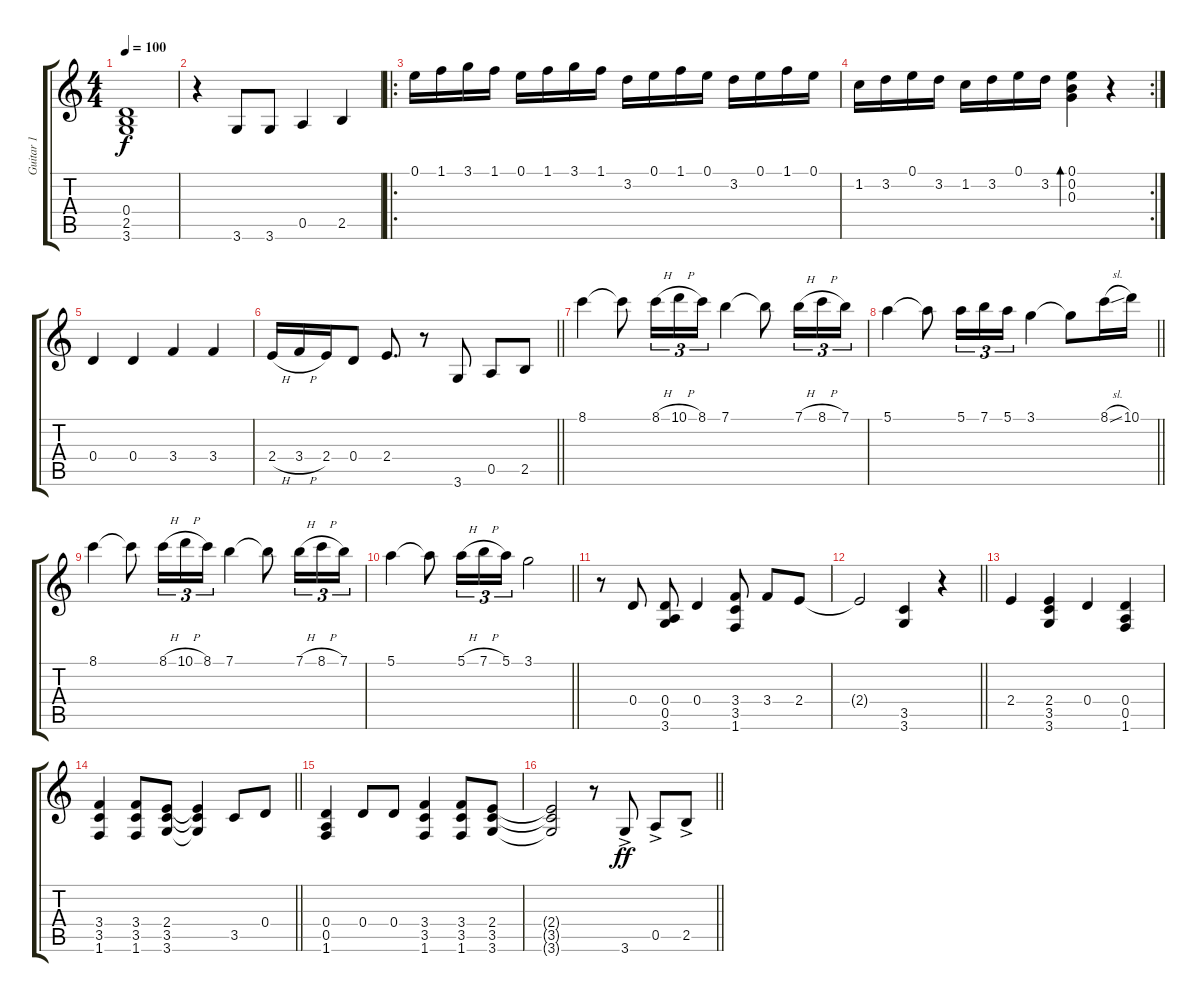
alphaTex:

\track ("Guitar 1" "Guitar 1") {instrument electricguitarclean}
\staff {score tabs}
\tuning (E4 B3 G3 D3 A2 E2) {hide}
\ts (4 4)
\tempo 100
\clef g2
\ks c
(0.4 2.5 3.6).1{dy f} |
r.4 3.6.8 3.6.8 0.5.4 2.5.4 |
\ro
0.1.16 1.1.16 3.1.16 1.1.16 0.1.16 1.1.16 3.1.16 1.1.16 3.2.16 0.1.16 1.1.16 0.1.16 3.2.16 0.1.16 1.1.16 0.1.16 |
\rc 2
1.2.16 3.2.16 0.1.16 3.2.16 1.2.16 3.2.16 0.1.16 3.2.16 (0.1 0.2 0.3).4{bd 240} r.4 |
0.4.4 0.4.4 3.4.4 3.4.4 |
\barLineRight lightlight
2.4{h}.16 3.4{h}.16 2.4.16 0.4.8 2.4.8{d} r.8 3.6.8 0.5.8 2.5.8 |
8.1.4 8.1{t}.8 8.1{h}.16{tu (3 2)} 10.1{h}.16{tu (3 2)} 8.1.16{tu (3 2)} 7.1.4 7.1{t}.8 7.1{h}.16{tu (3 2)} 8.1{h}.16{tu (3 2)} 7.1.16{tu (3 2)} |
\barLineRight lightlight
5.1.4 5.1{t}.8 5.1.16{tu (3 2)} 7.1.16{tu (3 2)} 5.1.16{tu (3 2)} 3.1.4 3.1{t}.8 8.1{sl}.16 10.1.16 |
8.1.4 8.1{t}.8 8.1{h}.16{tu (3 2)} 10.1{h}.16{tu (3 2)} 8.1.16{tu (3 2)} 7.1.4 7.1{t}.8 7.1{h}.16{tu (3 2)} 8.1{h}.16{tu (3 2)} 7.1.16{tu (3 2)} |
\barLineRight lightlight
5.1.4 5.1{t}.8 5.1{h}.16{tu (3 2)} 7.1{h}.16{tu (3 2)} 5.1.16{tu (3 2)} 3.1.2 |
r.8 0.4.8 (0.4 0.5 3.6).8 0.4.4 (3.4 3.5 1.6).8 3.4.8 2.4.8 |
\barLineRight lightlight
2.4{t}.2 (3.5 3.6).4 r.4 |
2.4.4 (2.4 3.5 3.6).4 0.4.4 (0.4 0.5 1.6).4 |
\barLineRight lightlight
(3.4 3.5 1.6).4 (3.4 3.5 1.6).8 (2.4 3.5 3.6).8 (2.4{t} 3.5{t} 3.6{t}).4 3.5.8 0.4.8 |
(0.4 0.5 1.6).4 0.4.8 0.4.8 (3.4 3.5 1.6).4 (3.4 3.5 1.6).8 (2.4 3.5 3.6).8 |
\barLineRight lightlight
(2.4{t} 3.5{t} 3.6{t}).2 r.8 3.6{ac}.8{dy ff} 0.5{ac}.8 2.5{ac}.8
